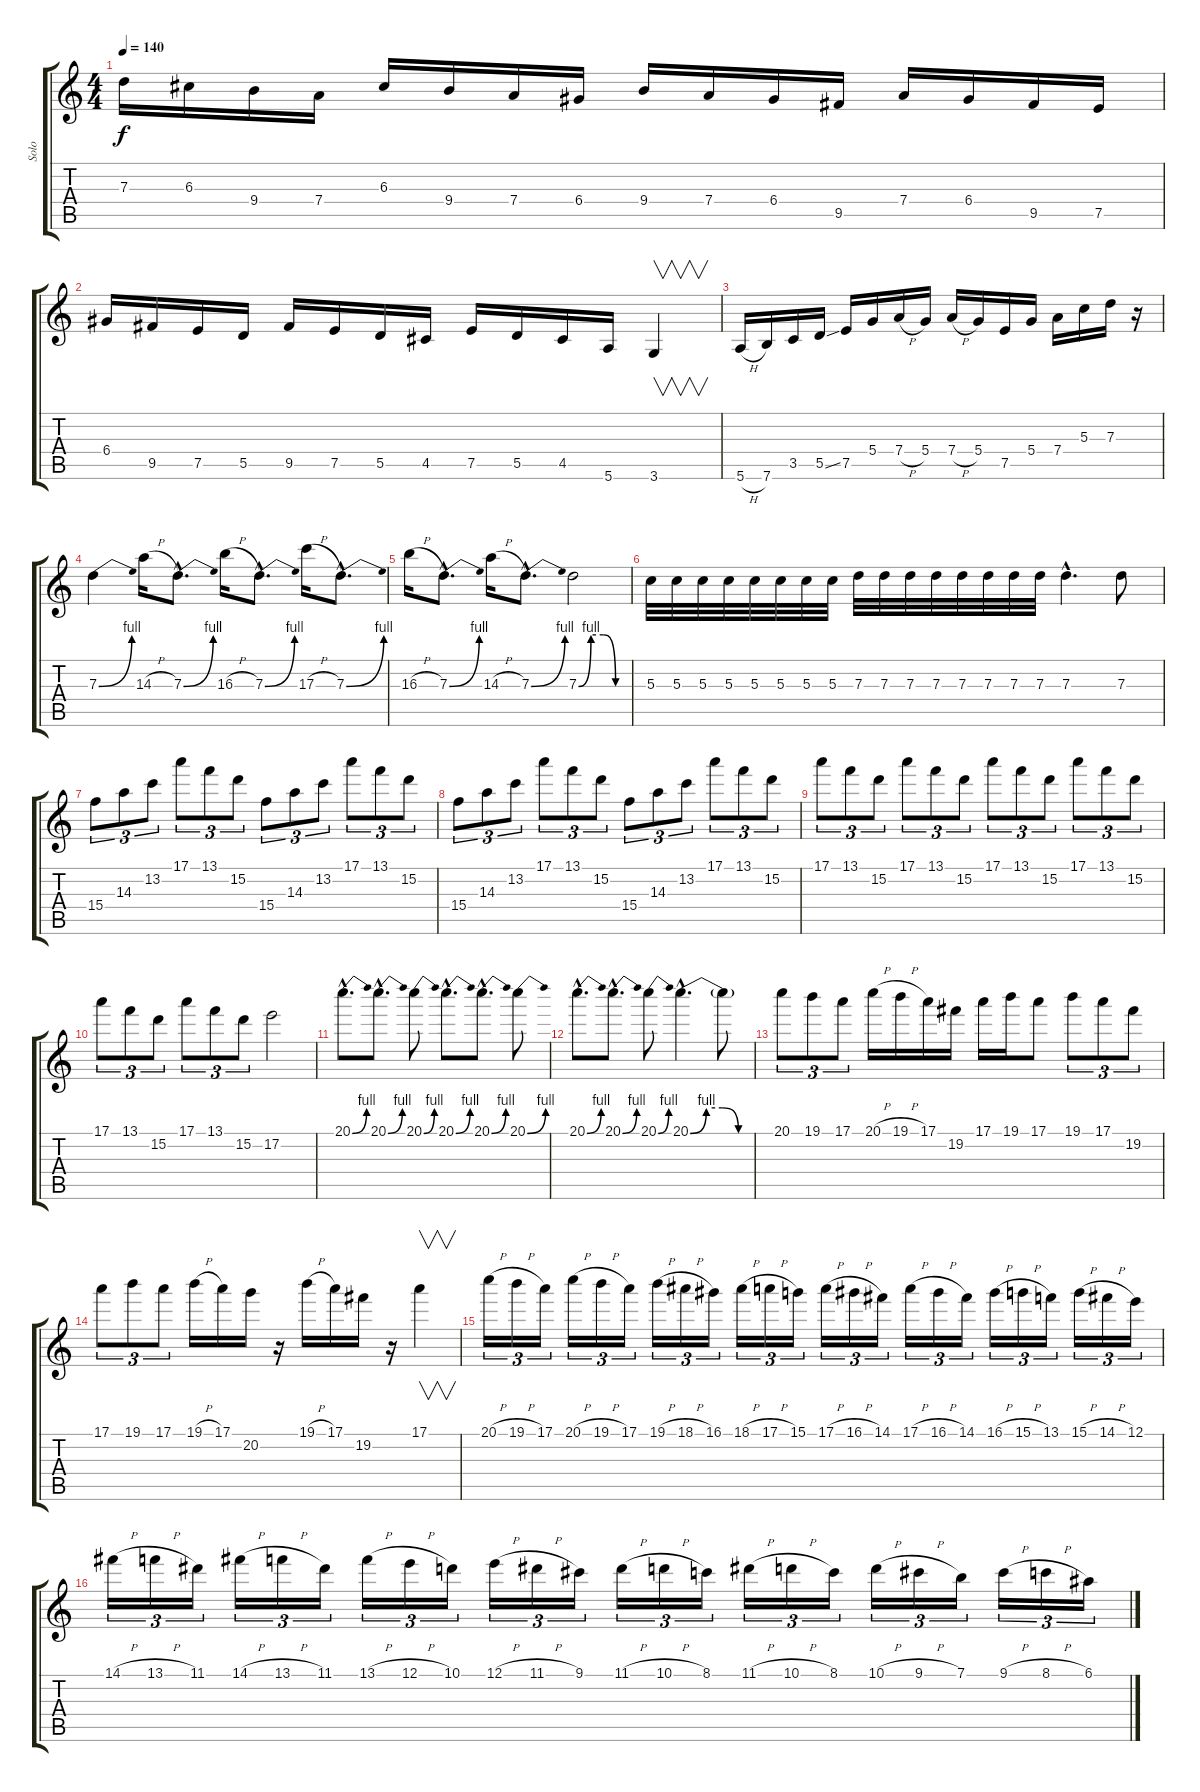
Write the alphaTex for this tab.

\track ("Solo" "Solo") {instrument distortionguitar}
\staff {score tabs}
\tuning (E4 B3 G3 D3 A2 E2) {hide}
\ts (4 4)
\tempo 140
\clef g2
\ks c
7.3.16{dy f} 6.3.16 9.4.16 7.4.16 6.3.16 9.4.16 7.4.16 6.4.16 9.4.16 7.4.16 6.4.16 9.5.16 7.4.16 6.4.16 9.5.16 7.5.16 |
6.4.16 9.5.16 7.5.16 5.5.16 9.5.16 7.5.16 5.5.16 4.5.16 7.5.16 5.5.16 4.5.16 5.6.16 3.6.4{v} |
5.6{h}.16 7.6.16 3.5.16 5.5{ss}.16 7.5.16 5.4.16 7.4{h}.16 5.4.16 7.4{h}.16 5.4.16 7.5.16 5.4.16 7.4.16 5.3.16 7.3.16 r.16 |
7.3{be (bend 0 0 60 4)}.4 14.3{h}.16 7.3{be (bend 0 0 60 4) hac}.8{d} 16.3{h}.16 7.3{be (bend 0 0 60 4) hac}.8{d} 17.3{h}.16 7.3{be (bend 0 0 60 4) hac}.8{d} |
16.3{h}.16 7.3{be (bend 0 0 60 4) hac}.8{d} 14.3{h}.16 7.3{be (bend 0 0 60 4) hac}.8{d} 7.3{be (custom 0 0 15 4 30 4 45 0 60 0)}.2 |
5.3.32 5.3.32 5.3.32 5.3.32 5.3.32 5.3.32 5.3.32 5.3.32 7.3.32 7.3.32 7.3.32 7.3.32 7.3.32 7.3.32 7.3.32 7.3.32 7.3{hac}.4{d} 7.3.8 |
15.4.8{tu (3 2)} 14.3.8{tu (3 2)} 13.2.8{tu (3 2)} 17.1.8{tu (3 2)} 13.1.8{tu (3 2)} 15.2.8{tu (3 2)} 15.4.8{tu (3 2)} 14.3.8{tu (3 2)} 13.2.8{tu (3 2)} 17.1.8{tu (3 2)} 13.1.8{tu (3 2)} 15.2.8{tu (3 2)} |
15.4.8{tu (3 2)} 14.3.8{tu (3 2)} 13.2.8{tu (3 2)} 17.1.8{tu (3 2)} 13.1.8{tu (3 2)} 15.2.8{tu (3 2)} 15.4.8{tu (3 2)} 14.3.8{tu (3 2)} 13.2.8{tu (3 2)} 17.1.8{tu (3 2)} 13.1.8{tu (3 2)} 15.2.8{tu (3 2)} |
17.1.8{tu (3 2)} 13.1.8{tu (3 2)} 15.2.8{tu (3 2)} 17.1.8{tu (3 2)} 13.1.8{tu (3 2)} 15.2.8{tu (3 2)} 17.1.8{tu (3 2)} 13.1.8{tu (3 2)} 15.2.8{tu (3 2)} 17.1.8{tu (3 2)} 13.1.8{tu (3 2)} 15.2.8{tu (3 2)} |
17.1.8{tu (3 2)} 13.1.8{tu (3 2)} 15.2.8{tu (3 2)} 17.1.8{tu (3 2)} 13.1.8{tu (3 2)} 15.2.8{tu (3 2)} 17.2.2 |
20.1{be (bend 0 0 60 4) hac}.8{d} 20.1{be (bend 0 0 60 4) hac}.8{d} 20.1{be (bend 0 0 60 4)}.8 20.1{be (bend 0 0 60 4) hac}.8{d} 20.1{be (bend 0 0 60 4) hac}.8{d} 20.1{be (bend 0 0 60 4)}.8 |
20.1{be (bend 0 0 60 4) hac}.8{d} 20.1{be (bend 0 0 60 4) hac}.8{d} 20.1{be (bend 0 0 60 4)}.8 20.1{be (custom 0 0 15 4 30 4 45 0 60 0) hac}.4{d} 20.1{t}.8 |
20.1.8{tu (3 2)} 19.1.8{tu (3 2)} 17.1.8{tu (3 2)} 20.1{h}.16 19.1{h}.16 17.1.16 19.2.16 17.1.16 19.1.16 17.1.8 19.1.8{tu (3 2)} 17.1.8{tu (3 2)} 19.2.8{tu (3 2)} |
17.1.8{tu (3 2)} 19.1.8{tu (3 2)} 17.1.8{tu (3 2)} 19.1{h}.16 17.1.16 20.2.16 r.16 19.1{h}.16 17.1.16 19.2.16 r.16 17.1.4{v} |
20.1{h}.16{tu (3 2)} 19.1{h}.16{tu (3 2)} 17.1.16{tu (3 2)} 20.1{h}.16{tu (3 2)} 19.1{h}.16{tu (3 2)} 17.1.16{tu (3 2)} 19.1{h}.16{tu (3 2)} 18.1{h}.16{tu (3 2)} 16.1.16{tu (3 2)} 18.1{h}.16{tu (3 2)} 17.1{h}.16{tu (3 2)} 15.1.16{tu (3 2)} 17.1{h}.16{tu (3 2)} 16.1{h}.16{tu (3 2)} 14.1.16{tu (3 2)} 17.1{h}.16{tu (3 2)} 16.1{h}.16{tu (3 2)} 14.1.16{tu (3 2)} 16.1{h}.16{tu (3 2)} 15.1{h}.16{tu (3 2)} 13.1.16{tu (3 2)} 15.1{h}.16{tu (3 2)} 14.1{h}.16{tu (3 2)} 12.1.16{tu (3 2)} |
14.1{h}.16{tu (3 2)} 13.1{h}.16{tu (3 2)} 11.1.16{tu (3 2)} 14.1{h}.16{tu (3 2)} 13.1{h}.16{tu (3 2)} 11.1.16{tu (3 2)} 13.1{h}.16{tu (3 2)} 12.1{h}.16{tu (3 2)} 10.1.16{tu (3 2)} 12.1{h}.16{tu (3 2)} 11.1{h}.16{tu (3 2)} 9.1.16{tu (3 2)} 11.1{h}.16{tu (3 2)} 10.1{h}.16{tu (3 2)} 8.1.16{tu (3 2)} 11.1{h}.16{tu (3 2)} 10.1{h}.16{tu (3 2)} 8.1.16{tu (3 2)} 10.1{h}.16{tu (3 2)} 9.1{h}.16{tu (3 2)} 7.1.16{tu (3 2)} 9.1{h}.16{tu (3 2)} 8.1{h}.16{tu (3 2)} 6.1.16{tu (3 2)}
